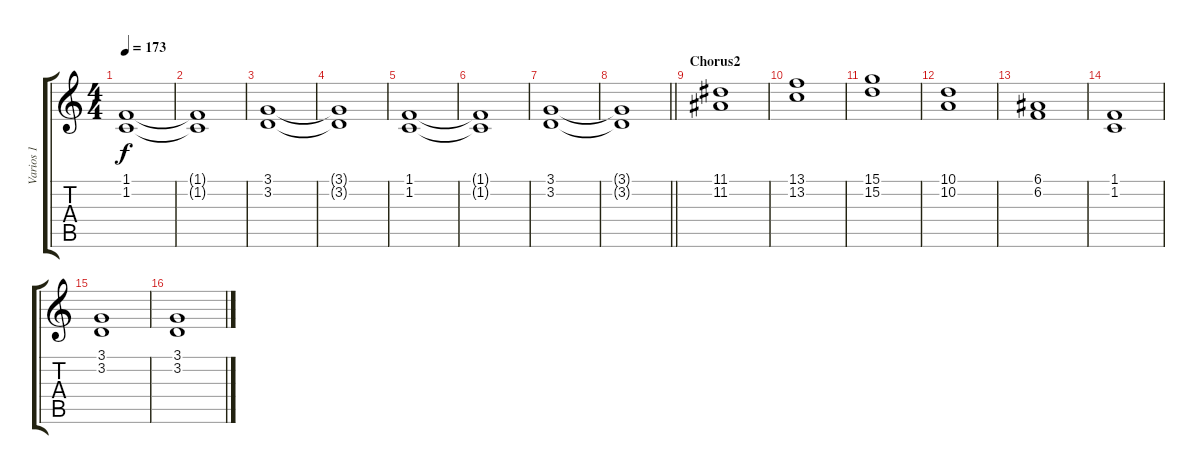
\track ("Varios 1" "Varios 1") {instrument harpsichord}
\staff {score tabs}
\tuning (E4 B3 G3 D3 A2 E2) {hide}
\ts (4 4)
\tempo 173
\clef g2
\ks c
(1.1 1.2).1{dy f} |
(1.1{t} 1.2{t}).1 |
(3.1 3.2).1 |
(3.1{t} 3.2{t}).1 |
(1.1 1.2).1 |
(1.1{t} 1.2{t}).1 |
(3.1 3.2).1 |
\barLineRight lightlight
(3.1{t} 3.2{t}).1 |
\section ("" "Chorus2")
(11.1 11.2).1{volume 9 instrument synthstrings1} |
(13.1 13.2).1 |
(15.1 15.2).1 |
(10.1 10.2).1 |
(6.1 6.2).1 |
(1.1 1.2).1 |
(3.1 3.2).1 |
(3.1 3.2).1
